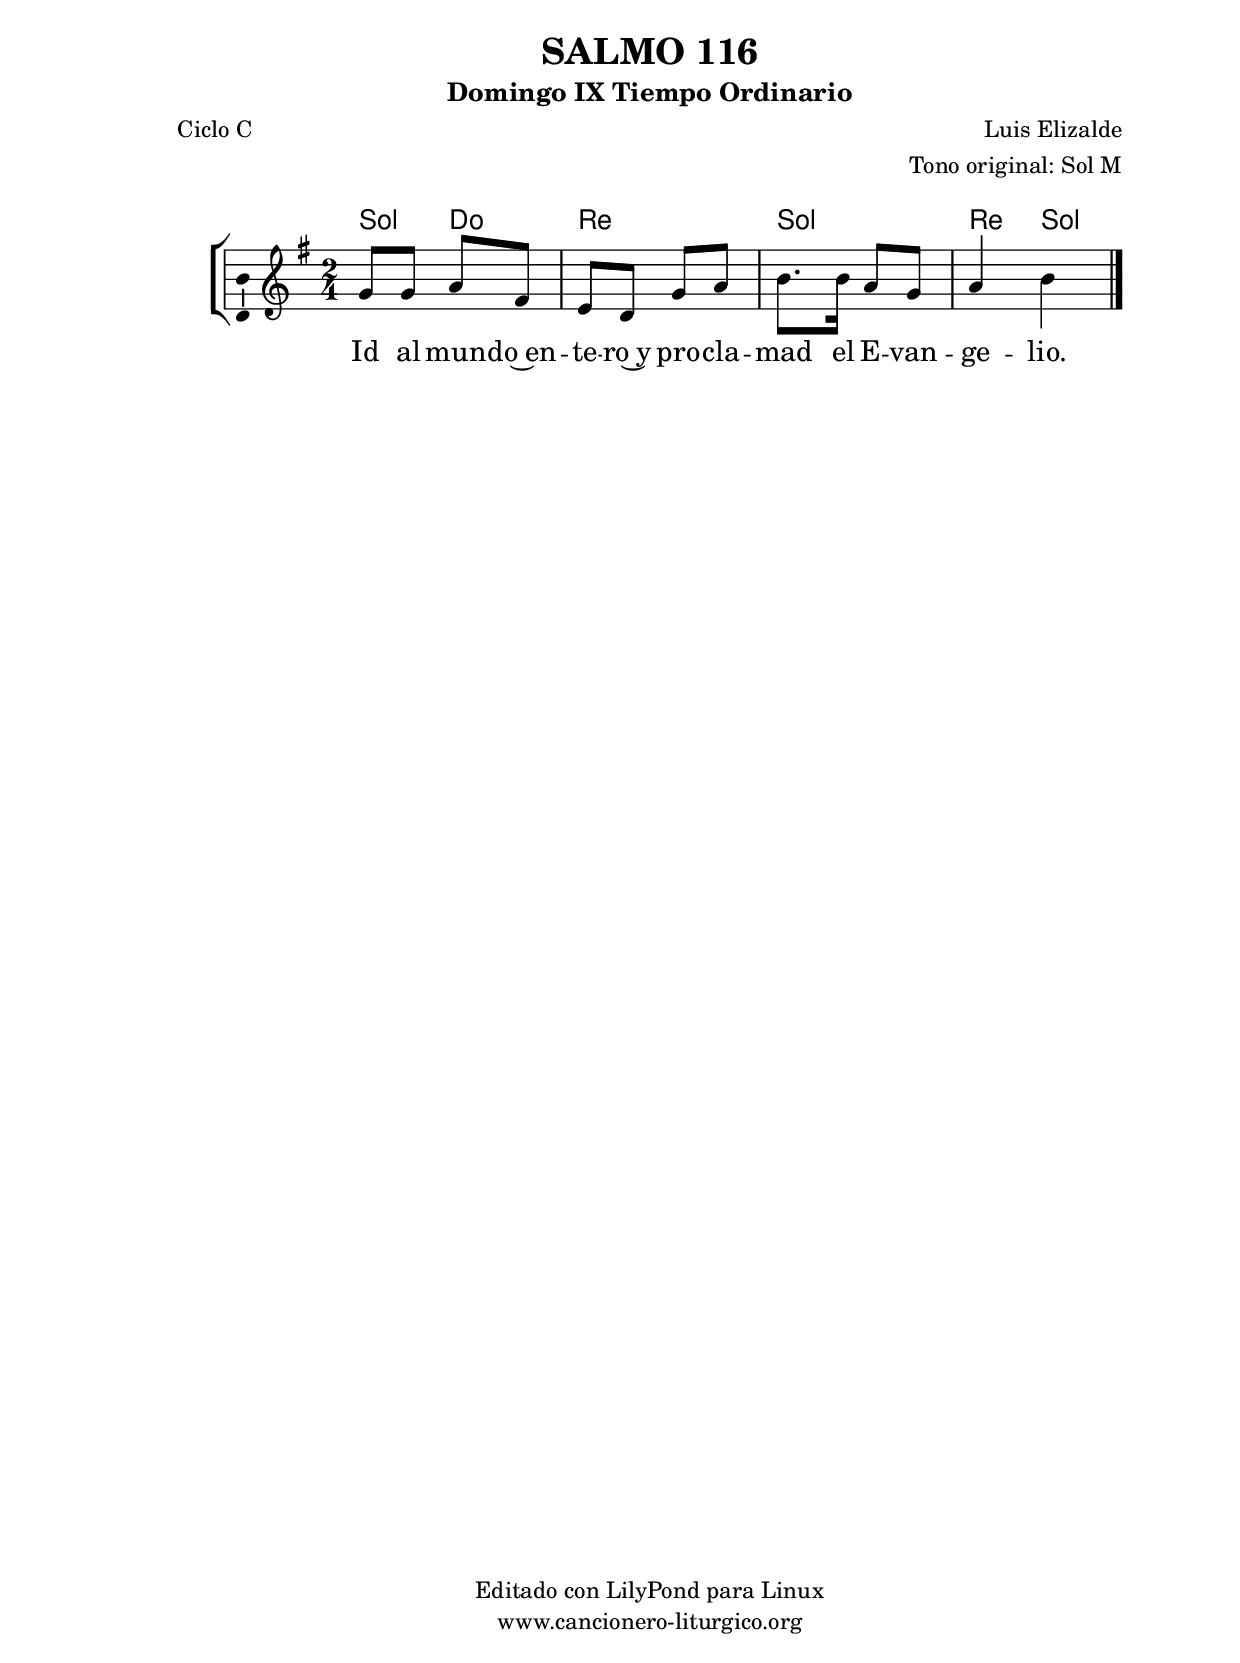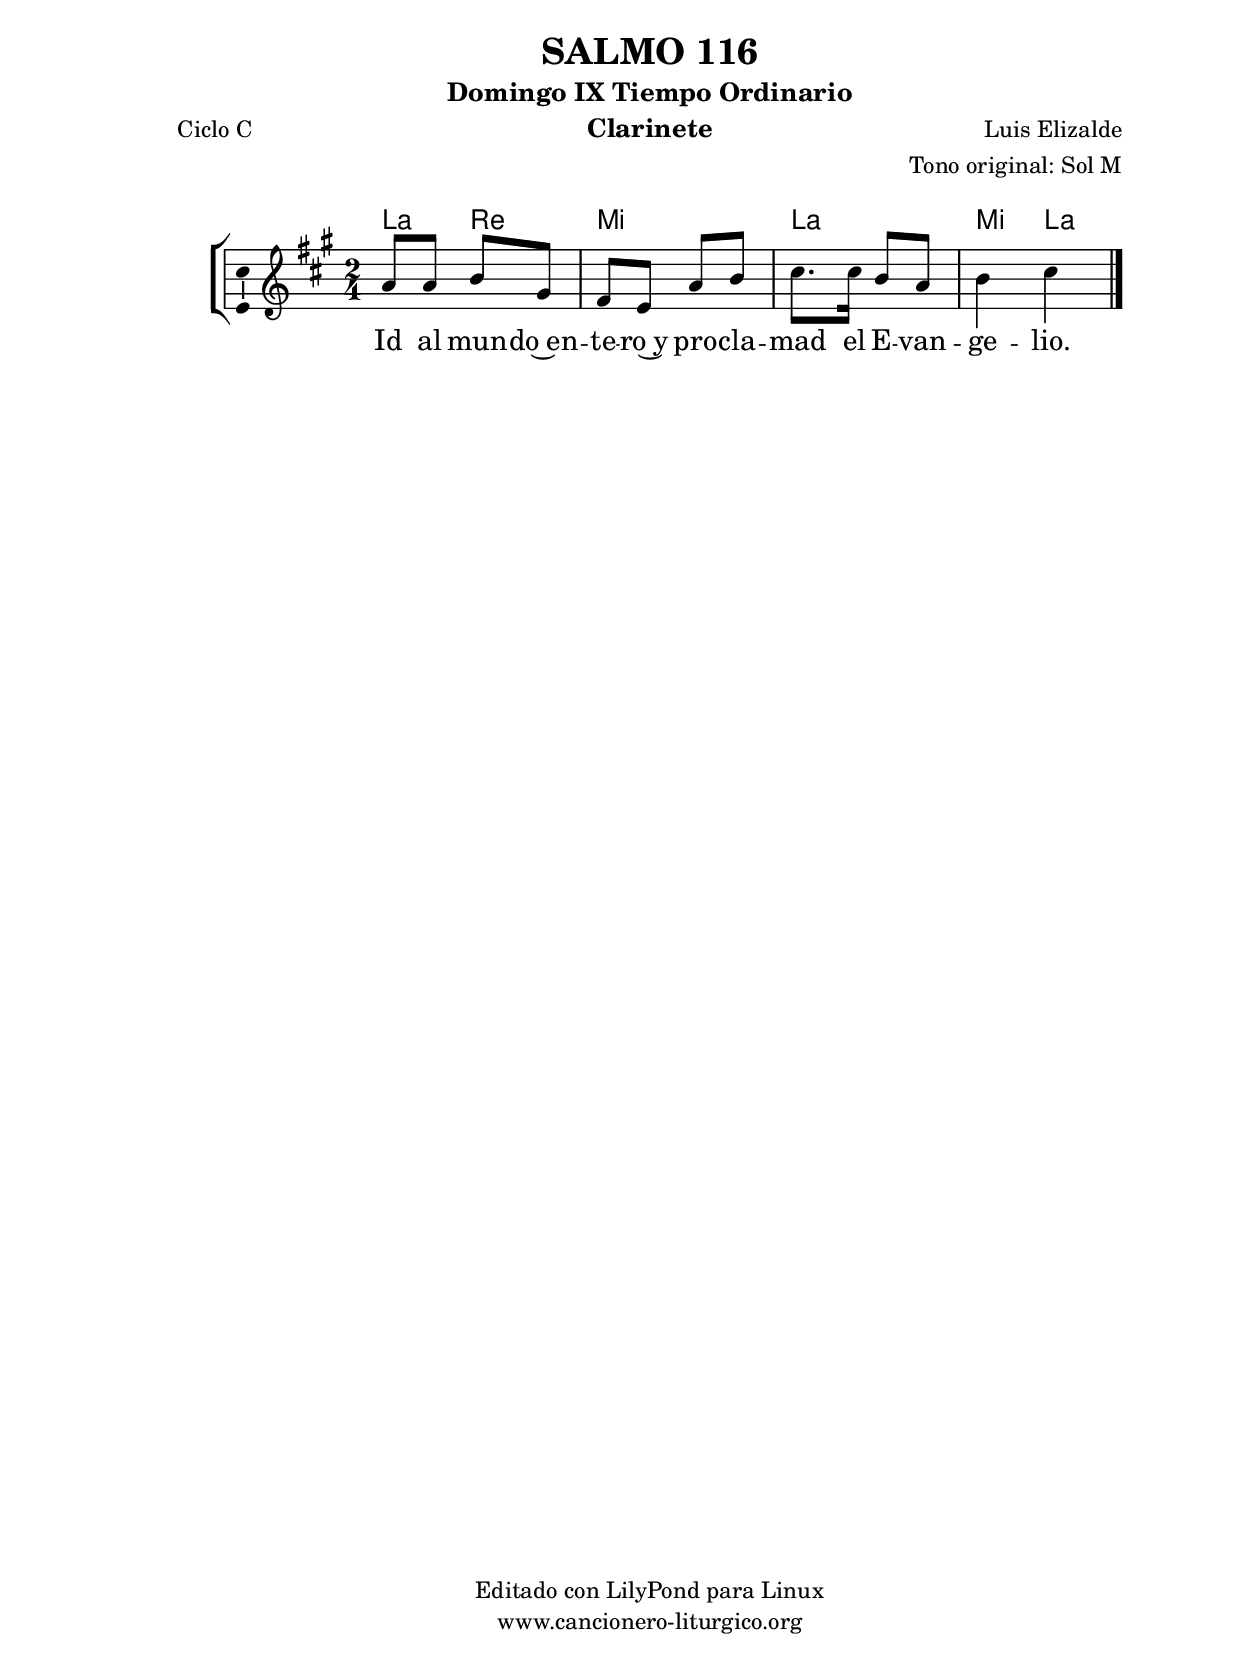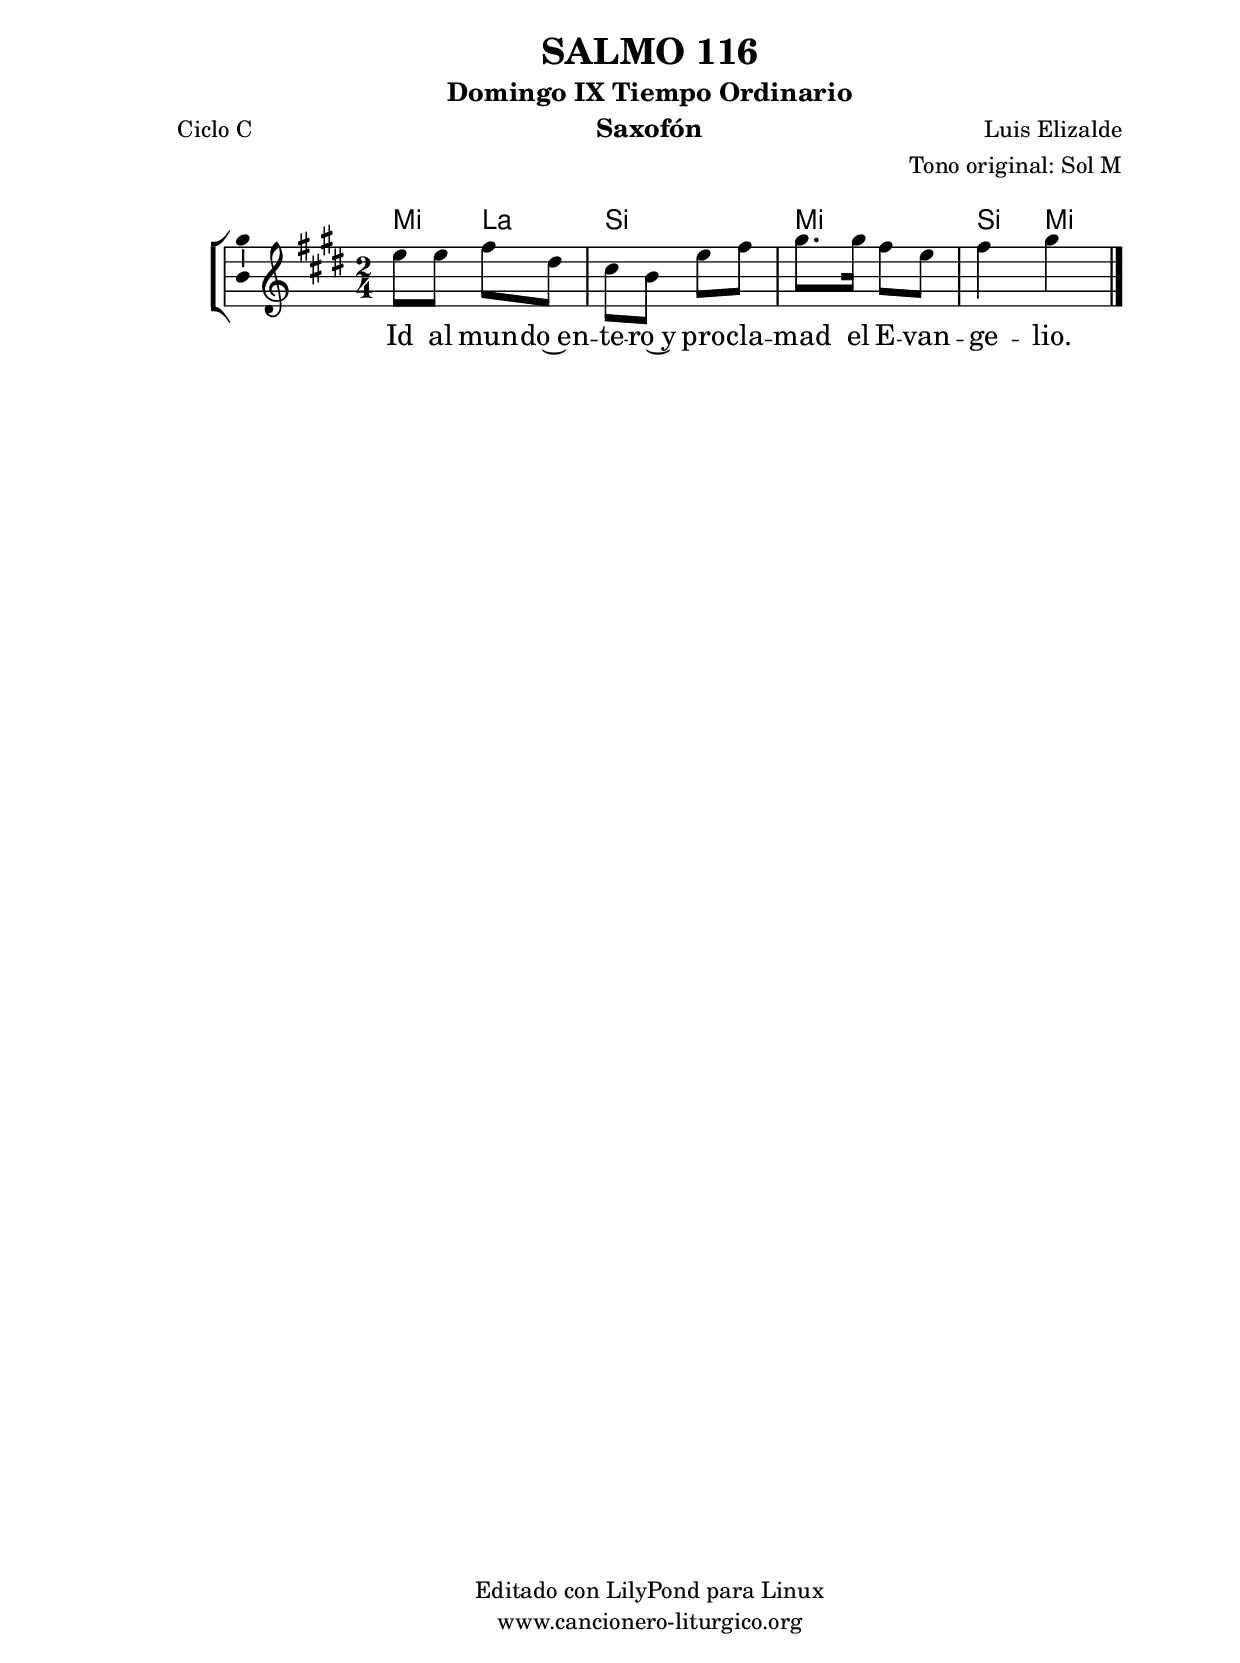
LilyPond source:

%
%para convertir .midi en .wav:
%timidity filename.midi -Ow -o finename.wav
%
%
%Para convertir de .wav a .mp3:
%lame -h -m j filename.wav
%
%
%para escuchar el midi:
%timidity nombrefichero.midi
%


%versión de lilypond para la que se ha escrito esta partitura:
\version "2.16.0"

	%Tamaño papel
	#(set-default-paper-size "a4")
	%Tamaño partitura
	#(set-global-staff-size 20)
	%No responde al pulsar sobre una nota
	#(ly:set-option 'point-and-click #f)

%parámetros del encabezamiento:
\header {
	title = "SALMO 116"
	subtitle = "Domingo IX Tiempo Ordinario"
	composer = "Luis Elizalde"
	poet = "Ciclo C"
	meter = ""
	arranger = "Tono original: Sol M"
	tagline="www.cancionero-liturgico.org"
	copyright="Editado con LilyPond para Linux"
	}

%parámetros asociados al papel:
\paper  {
	oddHeaderMarkup = \markup {\fill-line { \on-the-fly #not-first-page \fromproperty #'header:title \on-the-fly #not-first-page \fromproperty #'header:composer }}
	evenHeaderMarkup = \markup {\fill-line { \fromproperty #'header:composer \fromproperty #'header:title }}
	#(set-paper-size "a4")
	print-page-number = ##f
	first-page-number = 1
	print-first-page-number = ##f
%	head-separation = 3.0 \cm
	top-margin = 2.0 \cm
	bottom-margin = 0.5\cm
%%%	bottom-margin = -1.0\cm
	left-margin = 3.0 \cm
	line-width = 16.0 \cm 
	indent = 8\mm
	interscoreline = 2.\mm
	between-system-space = 15\mm
%	para que las partituras no llenen la hoja:
	ragged-bottom = ##t
%	idem para la última hoja:
	ragged-last-bottom = ##f
%	para que las partituras llenen el ancho del papel:
	ragged-last = ##f
	after-title-space = 2.5 \cm
%page-count=1
%system-count=8

	%Flexible Vertical Spacing
%	markup-markup-spacing =
%	#'((basic-distance . 15) (minimum-distance . 15) (padding . 3))
	markup-system-spacing =
	#'((basic-distance . 15) (minimum-distance . 15) (padding . 3))
	system-system-spacing =
	#'((basic-distance . 15) (minimum-distance . 15) (padding . 3))
	score-system-spacing =
	#'((basic-distance . 15) (minimum-distance . 15) (padding . 5))
%	top-system-spacing = % header
%	#'((basic-distance . 8) (minimum-distance . 0) (padding . 3))
%	top-markup-spacing =
%	#'((basic-distance . 20) (minimum-distance . 20) (padding . 3))
	last-bottom-spacing = % footer
	#'((basic-distance . 5) (minimum-distance . 5) (padding . 3))
%	score-markup-spacing =
%	#'((basic-distance . 16) (minimum-distance . 13) (padding . 3))

	}


%parámetros que afectan a toda la partitura:
global =  {
	%clave de sol (G):
	\clef G
	%armadura:
%	\transpose bes c'
	\key g \major
	\tempo 4=80
	\set Score.tempoHideNote = ##t
	}


acordes = {
	\italianChords
	\chordmode {
%	\transpose bes c'
{

g4 c d2 g d4 g

	}
	}
}

melodia = 
%	\transpose bes c'
{
	\relative c''{

\time 2/4
g8 g a fis
e8 d g a
b8. b16 a8 g
a4 b

	\bar "|."
	}
	}


texto = \lyricmode {
Id al mun -- do~en -- te -- ro~y pro -- cla -- mad el E -- van -- ge -- lio.
	}


acordesStaff = \context ChordNames = acordesStaff <<
	\set chordChanges = ##t
	\acordes
	>>


vozStaff = \context Voice = vozStaff
\with {\consists "Ambitus_engraver"}
<<
%	\set Staff.instrumentName = ""
%	\set Staff.shortInstrumentName = ""
%	\set Staff.midiInstrument = #"clarinet"
%	\set Staff.midiInstrument = #"cello"
%	\set Staff.midiInstrument = #"flute"
	\set Staff.midiInstrument = #"electric guitar (jazz)"
%	\set Staff.midiInstrument = #"english horn"
%	\set Staff.midiInstrument = #"violin"
%	\set Staff.midiInstrument = #"glockenspiel"
	\set Staff.midiMinimumVolume = #0.7
	\set Staff.midiMaximumVolume = #0.9
	\global
	\melodia
	>>


textoStaff = \context Lyrics = textoStaff <<
	\lyricsto vozStaff \texto
	>>

\book {
	\score {
		\context ChoirStaff {
			\override StaffGroup.SystemStartBracket #'collapse-height = #1
			\override Score.SystemStartBar #'collapse-height = #1
			<<
			\acordesStaff
			\vozStaff
			\textoStaff
			>>
			}
		\layout {
	    		\context {
				\Lyrics
				\override LyricText #'font-size = #2
				}
	   		 \context {
				\Score
				%fontSize = #3
				\override StaffSymbol #'staff-space = #(magstep +3)
				%\override Beam #'thickness = #0.55
				%\override SpacingSpanner #'spacing-increment = #1.0
				%\override Slur #'height-limit = #1.5
				}
			}
		}
	\score {
		\unfoldRepeats
		\context ChoirStaff {
			<<
			\acordesStaff
			\vozStaff
			>>
			}
		\midi {
	  		\context {
	  			\Score
				tempoWholesPerMinute = #(ly:make-moment 70 4)
				}
			}
		}
	}

%Partitura para clarinete
#(define output-suffix "C")
\book {
	\header{
		instrument = "Clarinete"
		}
	\score {
		\context ChoirStaff {
			\override StaffGroup.SystemStartBracket #'collapse-height = #1
			\override Score.SystemStartBar #'collapse-height = #1
\transpose c d
			<<
			\acordesStaff
			\vozStaff
			\textoStaff
			>>
			}
		\layout {
	    		\context {
				\Lyrics
				\override LyricText #'font-size = #2
				}
	   		 \context {
				\Score
				%fontSize = #3
				\override StaffSymbol #'staff-space = #(magstep +3)
				%\override Beam #'thickness = #0.55
				%\override SpacingSpanner #'spacing-increment = #1.0
				%\override Slur #'height-limit = #1.5
				}
			}
		}
	}

%Partitura para saxofón
#(define output-suffix "S")
\book {
	\header{
		instrument = "Saxofón"
		}
	\score {
		\context ChoirStaff {
			\override StaffGroup.SystemStartBracket #'collapse-height = #1
			\override Score.SystemStartBar #'collapse-height = #1
\transpose c a
			<<
			\acordesStaff
			\vozStaff
			\textoStaff
			>>
			}
		\layout {
	    		\context {
				\Lyrics
				\override LyricText #'font-size = #2
				}
	   		 \context {
				\Score
				%fontSize = #3
				\override StaffSymbol #'staff-space = #(magstep +3)
				%\override Beam #'thickness = #0.55
				%\override SpacingSpanner #'spacing-increment = #1.0
				%\override Slur #'height-limit = #1.5
				}
			}
		}
	}

